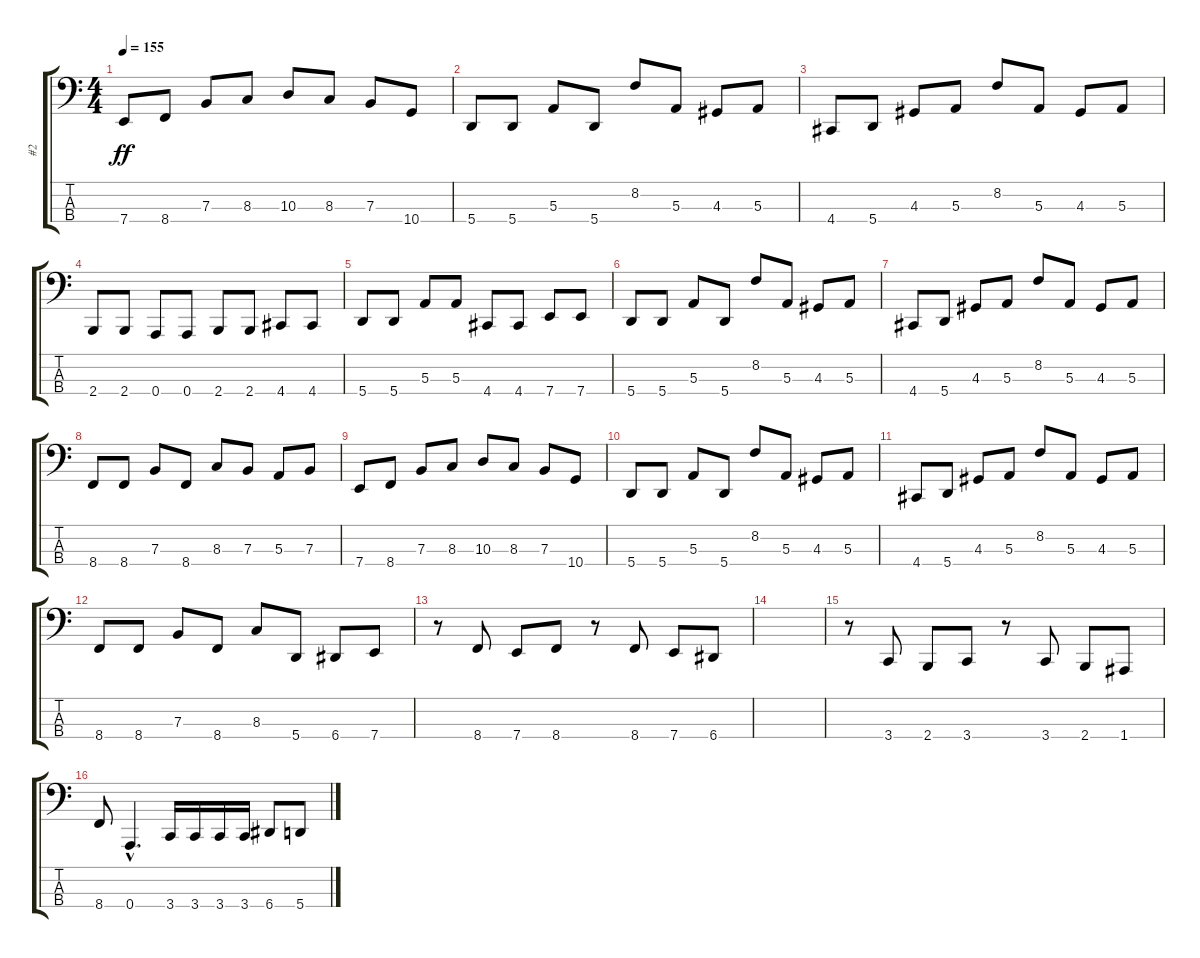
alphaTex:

\track ("#2" "#2") {instrument electricbassfinger}
\staff {score tabs}
\tuning (D2 A1 E1 A0) {hide}
\ts (4 4)
\tempo 155
\clef f4
\ks c
7.4.8{dy ff} 8.4.8 7.3.8 8.3.8 10.3.8 8.3.8 7.3.8 10.4.8 |
5.4.8 5.4.8 5.3.8 5.4.8 8.2.8 5.3.8 4.3.8 5.3.8 |
4.4.8 5.4.8 4.3.8 5.3.8 8.2.8 5.3.8 4.3.8 5.3.8 |
2.4.8 2.4.8 0.4.8 0.4.8 2.4.8 2.4.8 4.4.8 4.4.8 |
5.4.8 5.4.8 5.3.8 5.3.8 4.4.8 4.4.8 7.4.8 7.4.8 |
5.4.8 5.4.8 5.3.8 5.4.8 8.2.8 5.3.8 4.3.8 5.3.8 |
4.4.8 5.4.8 4.3.8 5.3.8 8.2.8 5.3.8 4.3.8 5.3.8 |
8.4.8 8.4.8 7.3.8 8.4.8 8.3.8 7.3.8 5.3.8 7.3.8 |
7.4.8 8.4.8 7.3.8 8.3.8 10.3.8 8.3.8 7.3.8 10.4.8 |
5.4.8 5.4.8 5.3.8 5.4.8 8.2.8 5.3.8 4.3.8 5.3.8 |
4.4.8 5.4.8 4.3.8 5.3.8 8.2.8 5.3.8 4.3.8 5.3.8 |
8.4.8 8.4.8 7.3.8 8.4.8 8.3.8 5.4.8 6.4.8 7.4.8 |
r.8 8.4.8 7.4.8 8.4.8 r.8 8.4.8 7.4.8 6.4.8 |
|
r.8 3.4.8 2.4.8 3.4.8 r.8 3.4.8 2.4.8 1.4.8 |
\section ("" " ")
8.4.8 0.4{hac}.4{d} 3.4.16 3.4.16 3.4.16 3.4.16 6.4.8 5.4.8
